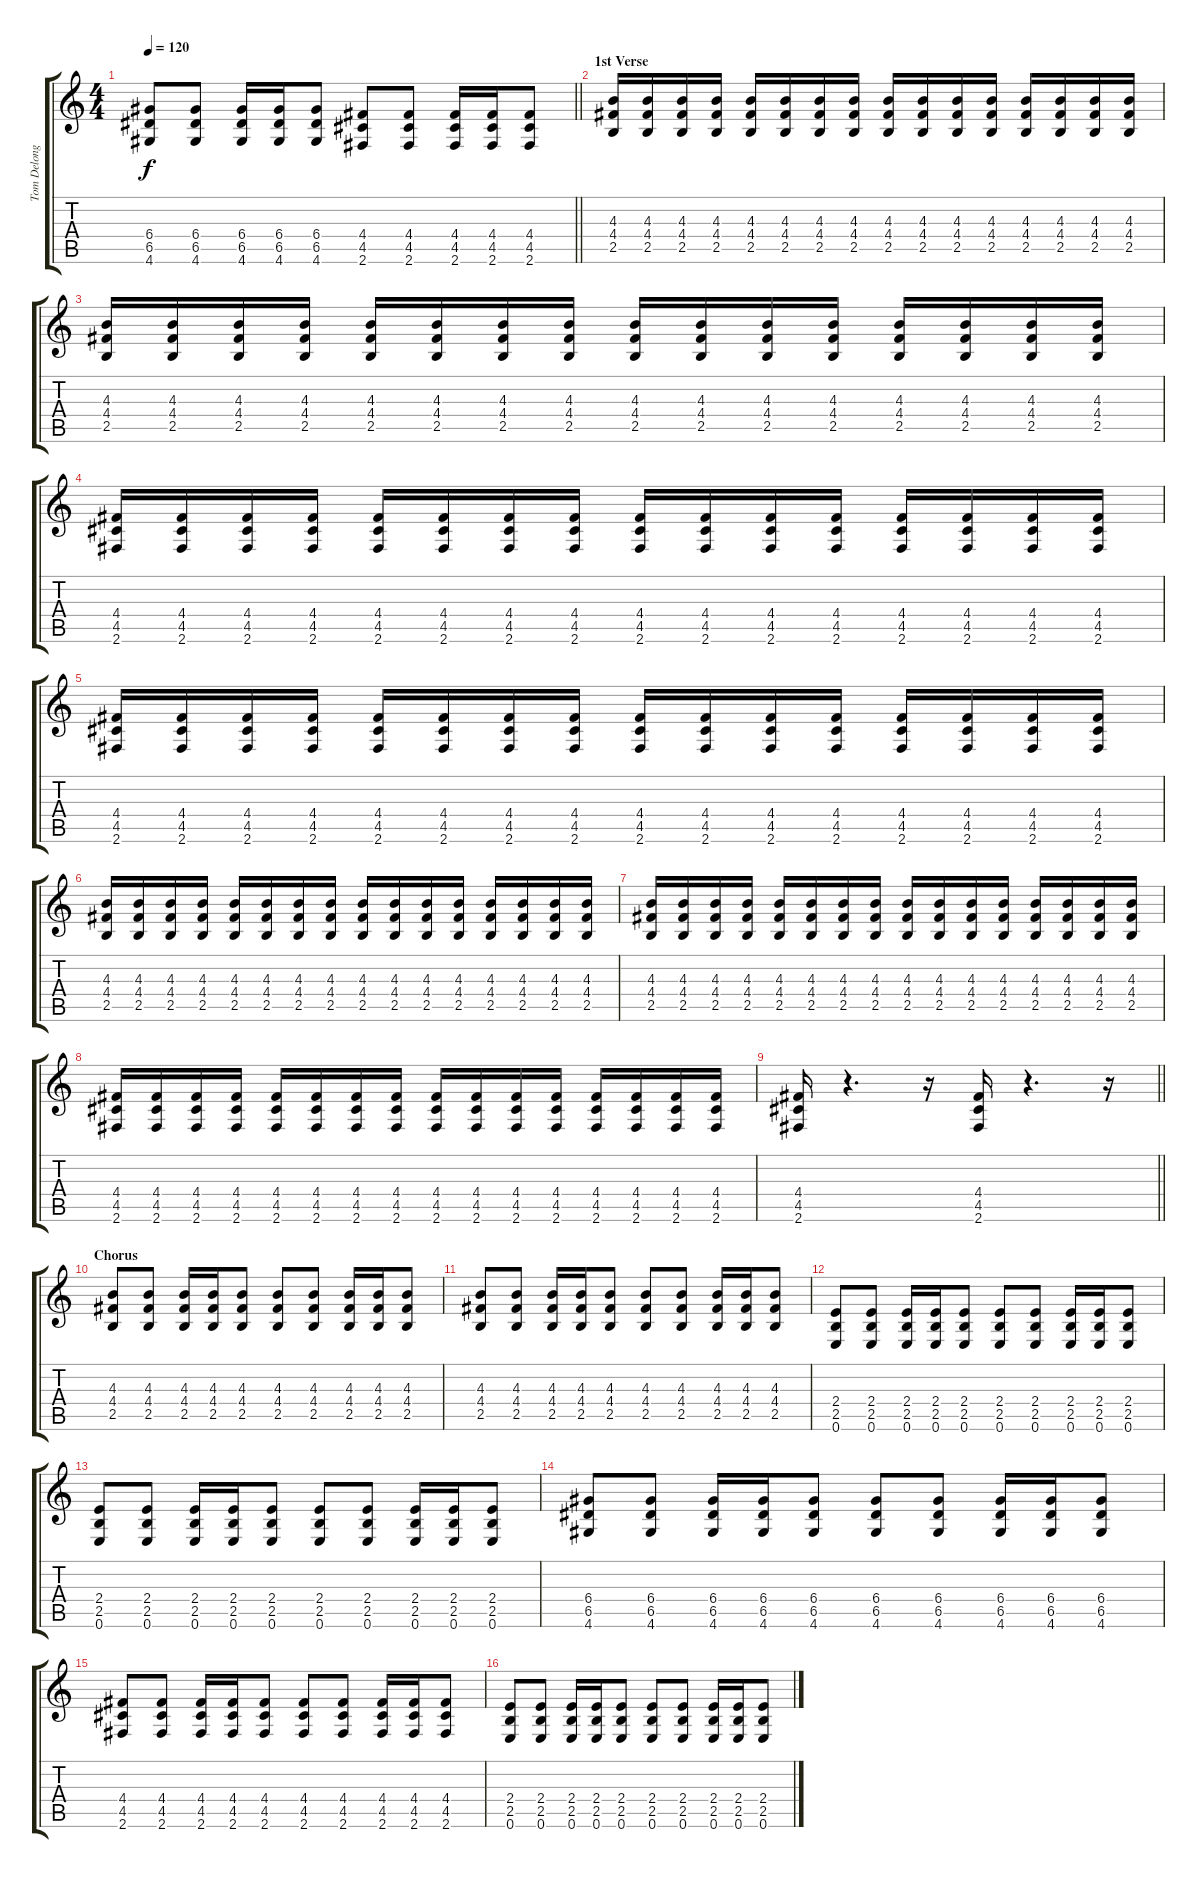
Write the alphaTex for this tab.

\track ("Tom Delonge - 1st Guitar" "Tom Delong") {instrument acousticguitarnylon}
\staff {score tabs}
\tuning (E4 B3 G3 D3 A2 E2) {hide}
\ts (4 4)
\tempo 120
\clef g2
\barLineRight lightlight
\ks c
(6.4 6.5 4.6).8{dy f} (6.4 6.5 4.6).8 (6.4 6.5 4.6).16 (6.4 6.5 4.6).16 (6.4 6.5 4.6).8 (4.4 4.5 2.6).8 (4.4 4.5 2.6).8 (4.4 4.5 2.6).16 (4.4 4.5 2.6).16 (4.4 4.5 2.6).8 |
\section ("" "1st Verse")
(4.3 4.4 2.5).16 (4.3 4.4 2.5).16 (4.3 4.4 2.5).16 (4.3 4.4 2.5).16 (4.3 4.4 2.5).16 (4.3 4.4 2.5).16 (4.3 4.4 2.5).16 (4.3 4.4 2.5).16 (4.3 4.4 2.5).16 (4.3 4.4 2.5).16 (4.3 4.4 2.5).16 (4.3 4.4 2.5).16 (4.3 4.4 2.5).16 (4.3 4.4 2.5).16 (4.3 4.4 2.5).16 (4.3 4.4 2.5).16 |
(4.3 4.4 2.5).16 (4.3 4.4 2.5).16 (4.3 4.4 2.5).16 (4.3 4.4 2.5).16 (4.3 4.4 2.5).16 (4.3 4.4 2.5).16 (4.3 4.4 2.5).16 (4.3 4.4 2.5).16 (4.3 4.4 2.5).16 (4.3 4.4 2.5).16 (4.3 4.4 2.5).16 (4.3 4.4 2.5).16 (4.3 4.4 2.5).16 (4.3 4.4 2.5).16 (4.3 4.4 2.5).16 (4.3 4.4 2.5).16 |
(4.4 4.5 2.6).16 (4.4 4.5 2.6).16 (4.4 4.5 2.6).16 (4.4 4.5 2.6).16 (4.4 4.5 2.6).16 (4.4 4.5 2.6).16 (4.4 4.5 2.6).16 (4.4 4.5 2.6).16 (4.4 4.5 2.6).16 (4.4 4.5 2.6).16 (4.4 4.5 2.6).16 (4.4 4.5 2.6).16 (4.4 4.5 2.6).16 (4.4 4.5 2.6).16 (4.4 4.5 2.6).16 (4.4 4.5 2.6).16 |
(4.4 4.5 2.6).16 (4.4 4.5 2.6).16 (4.4 4.5 2.6).16 (4.4 4.5 2.6).16 (4.4 4.5 2.6).16 (4.4 4.5 2.6).16 (4.4 4.5 2.6).16 (4.4 4.5 2.6).16 (4.4 4.5 2.6).16 (4.4 4.5 2.6).16 (4.4 4.5 2.6).16 (4.4 4.5 2.6).16 (4.4 4.5 2.6).16 (4.4 4.5 2.6).16 (4.4 4.5 2.6).16 (4.4 4.5 2.6).16 |
(4.3 4.4 2.5).16 (4.3 4.4 2.5).16 (4.3 4.4 2.5).16 (4.3 4.4 2.5).16 (4.3 4.4 2.5).16 (4.3 4.4 2.5).16 (4.3 4.4 2.5).16 (4.3 4.4 2.5).16 (4.3 4.4 2.5).16 (4.3 4.4 2.5).16 (4.3 4.4 2.5).16 (4.3 4.4 2.5).16 (4.3 4.4 2.5).16 (4.3 4.4 2.5).16 (4.3 4.4 2.5).16 (4.3 4.4 2.5).16 |
(4.3 4.4 2.5).16 (4.3 4.4 2.5).16 (4.3 4.4 2.5).16 (4.3 4.4 2.5).16 (4.3 4.4 2.5).16 (4.3 4.4 2.5).16 (4.3 4.4 2.5).16 (4.3 4.4 2.5).16 (4.3 4.4 2.5).16 (4.3 4.4 2.5).16 (4.3 4.4 2.5).16 (4.3 4.4 2.5).16 (4.3 4.4 2.5).16 (4.3 4.4 2.5).16 (4.3 4.4 2.5).16 (4.3 4.4 2.5).16 |
(4.4 4.5 2.6).16 (4.4 4.5 2.6).16 (4.4 4.5 2.6).16 (4.4 4.5 2.6).16 (4.4 4.5 2.6).16 (4.4 4.5 2.6).16 (4.4 4.5 2.6).16 (4.4 4.5 2.6).16 (4.4 4.5 2.6).16 (4.4 4.5 2.6).16 (4.4 4.5 2.6).16 (4.4 4.5 2.6).16 (4.4 4.5 2.6).16 (4.4 4.5 2.6).16 (4.4 4.5 2.6).16 (4.4 4.5 2.6).16 |
\barLineRight lightlight
(4.4 4.5 2.6).16 r.4{d} r.16 (4.4 4.5 2.6).16 r.4{d} r.16 |
\section ("" "Chorus")
(4.3 4.4 2.5).8 (4.3 4.4 2.5).8 (4.3 4.4 2.5).16 (4.3 4.4 2.5).16 (4.3 4.4 2.5).8 (4.3 4.4 2.5).8 (4.3 4.4 2.5).8 (4.3 4.4 2.5).16 (4.3 4.4 2.5).16 (4.3 4.4 2.5).8 |
(4.3 4.4 2.5).8 (4.3 4.4 2.5).8 (4.3 4.4 2.5).16 (4.3 4.4 2.5).16 (4.3 4.4 2.5).8 (4.3 4.4 2.5).8 (4.3 4.4 2.5).8 (4.3 4.4 2.5).16 (4.3 4.4 2.5).16 (4.3 4.4 2.5).8 |
(2.4 2.5 0.6).8 (2.4 2.5 0.6).8 (2.4 2.5 0.6).16 (2.4 2.5 0.6).16 (2.4 2.5 0.6).8 (2.4 2.5 0.6).8 (2.4 2.5 0.6).8 (2.4 2.5 0.6).16 (2.4 2.5 0.6).16 (2.4 2.5 0.6).8 |
(2.4 2.5 0.6).8 (2.4 2.5 0.6).8 (2.4 2.5 0.6).16 (2.4 2.5 0.6).16 (2.4 2.5 0.6).8 (2.4 2.5 0.6).8 (2.4 2.5 0.6).8 (2.4 2.5 0.6).16 (2.4 2.5 0.6).16 (2.4 2.5 0.6).8 |
(6.4 6.5 4.6).8 (6.4 6.5 4.6).8 (6.4 6.5 4.6).16 (6.4 6.5 4.6).16 (6.4 6.5 4.6).8 (6.4 6.5 4.6).8 (6.4 6.5 4.6).8 (6.4 6.5 4.6).16 (6.4 6.5 4.6).16 (6.4 6.5 4.6).8 |
(4.4 4.5 2.6).8 (4.4 4.5 2.6).8 (4.4 4.5 2.6).16 (4.4 4.5 2.6).16 (4.4 4.5 2.6).8 (4.4 4.5 2.6).8 (4.4 4.5 2.6).8 (4.4 4.5 2.6).16 (4.4 4.5 2.6).16 (4.4 4.5 2.6).8 |
(2.4 2.5 0.6).8 (2.4 2.5 0.6).8 (2.4 2.5 0.6).16 (2.4 2.5 0.6).16 (2.4 2.5 0.6).8 (2.4 2.5 0.6).8 (2.4 2.5 0.6).8 (2.4 2.5 0.6).16 (2.4 2.5 0.6).16 (2.4 2.5 0.6).8
